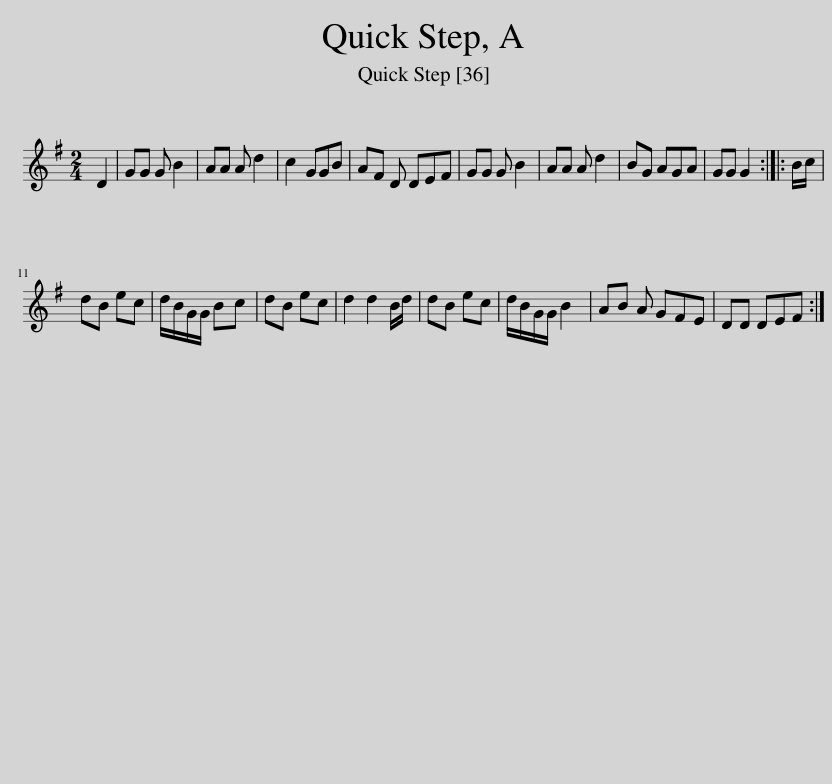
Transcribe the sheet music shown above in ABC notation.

X:1
L:1/8
M:2/4
I:linebreak $
K:G
V:1 treble
V:1
 D2 | GG G B2 | AA A d2 | c2 GGB | AF D DEF | %5
 GG G B2 | AA A d2 | BG AGA | GG G2 :: B/c/ |$ %10
 dB ec | d/B/G/G/ Bc | dB ec | d2 d2 B/d/ | dB ec | %15
 d/B/G/G/ B2 | AB A GFE | DD DEF :| %18
